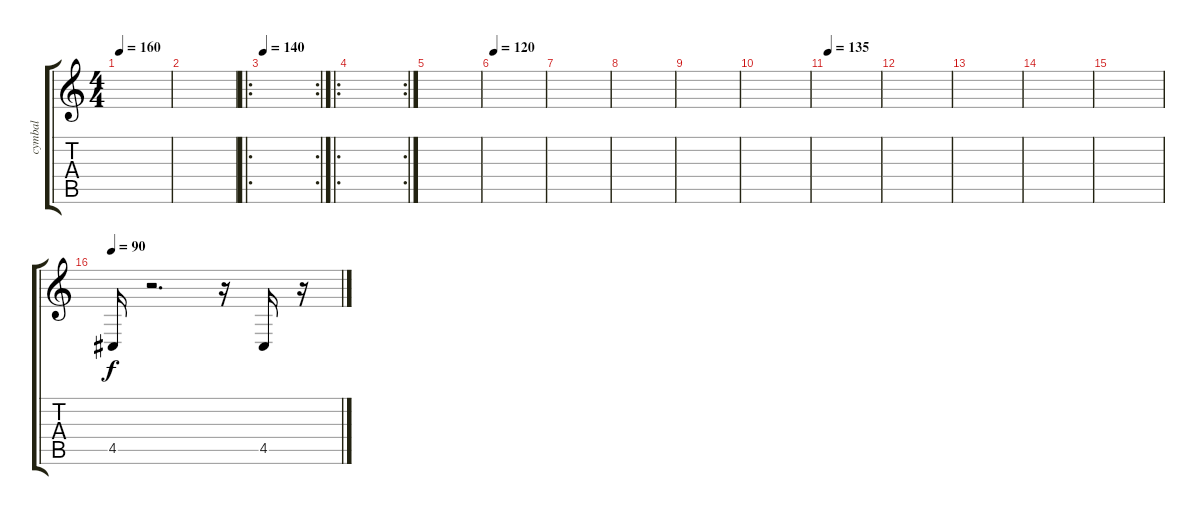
\track ("cymbal" "cymbal") {instrument reversecymbal}
\staff {score tabs}
\tuning (E4 B3 G3 D3 A2 E2) {hide}
\ts (4 4)
\tempo 160
\clef g2
\ks c
|
|
\ro
\rc 2
\tempo 140
|
\ro
\rc 2
|
|
\tempo 120
|
|
|
|
|
\tempo 135
|
|
|
|
|
\tempo 90
4.5.16 r.2{d} r.16 4.5.16 r.16
